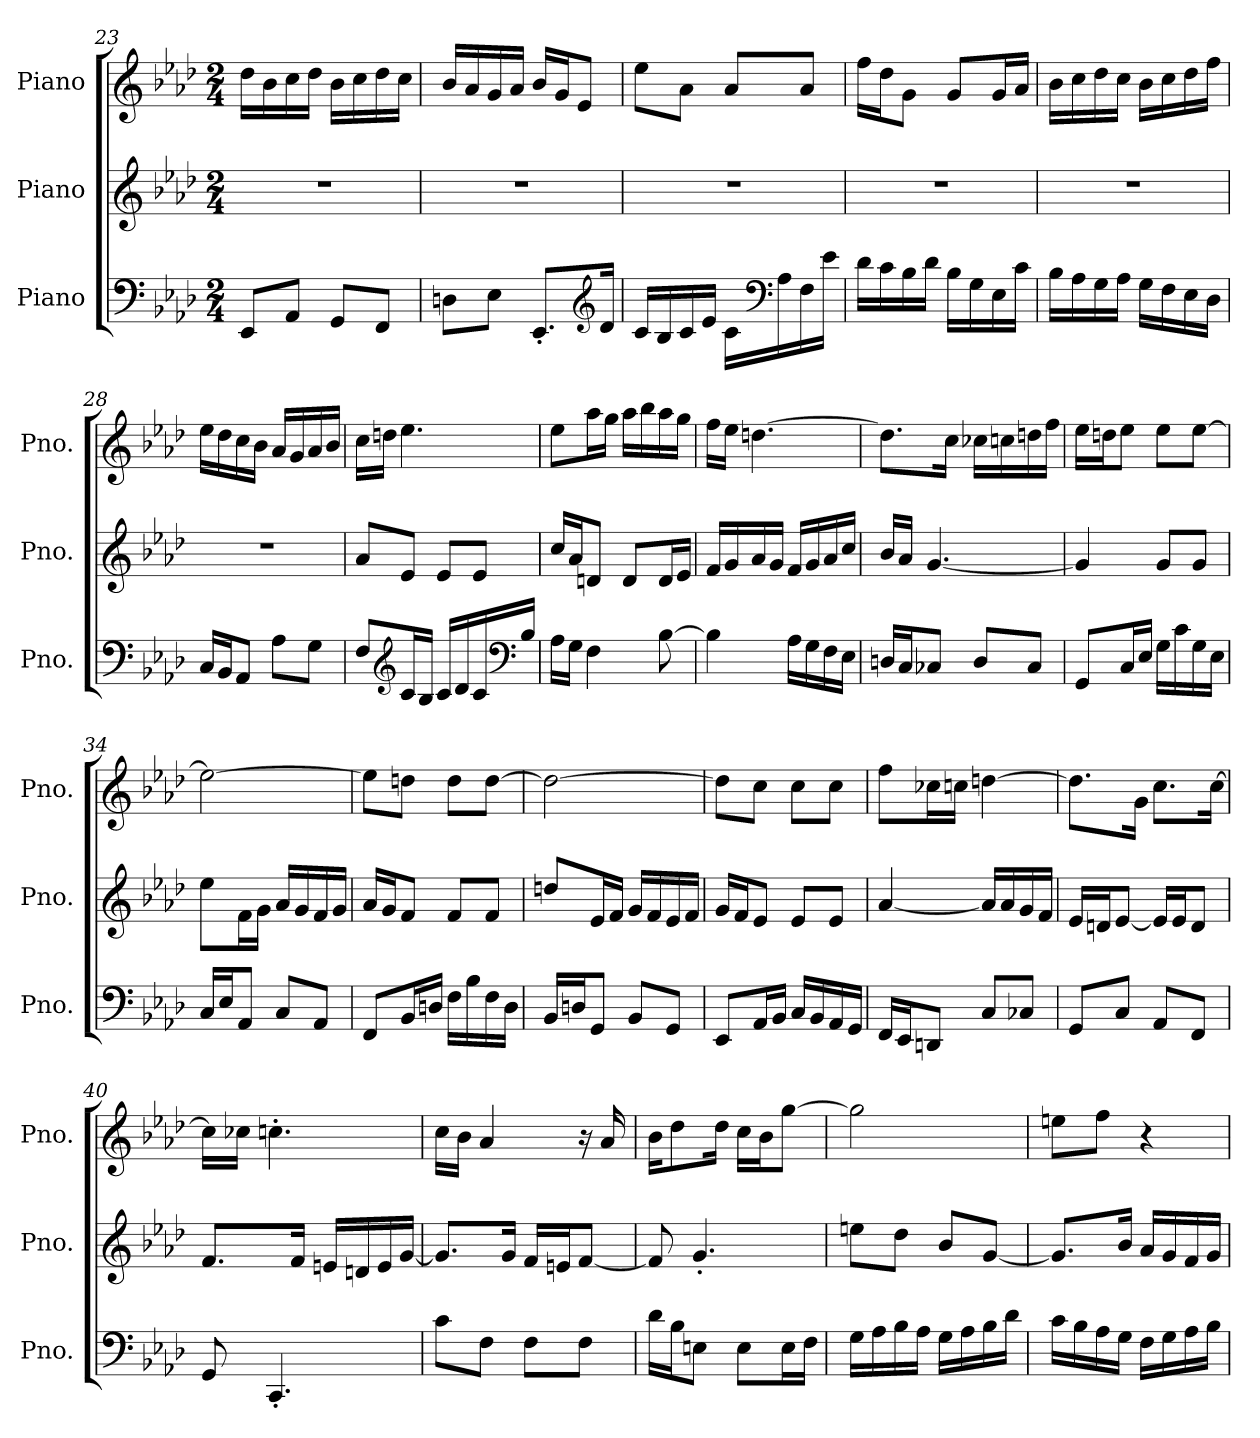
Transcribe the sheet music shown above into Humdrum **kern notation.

**kern	**kern	**kern
*part3	*part2	*part1
*staff3	*staff2	*staff1
*I"Piano	*I"Piano	*I"Piano
*I'Pno.	*I'Pno.	*I'Pno.
*clefF4	*clefG2	*clefG2
*k[b-e-a-d-]	*k[b-e-a-d-]	*k[b-e-a-d-]
*M2/4	*M2/4	*M2/4
=23	=23	=23
8EE-/L	2r	16dd-\LL
.	.	16b-\
8AA-/J	.	16cc\
.	.	16dd-\JJ
8GG/L	.	16b-\LL
.	.	16cc\
8FF/J	.	16dd-\
.	.	16cc\JJ
!!LO:LB:g=z
=24	=24	=24
8Dn\L	2r	16b-/LL
.	.	16a-/
8E-\J	.	16g/
.	.	16a-/JJ
8.EE-'/L	.	16b-/LL
.	.	16g/J
.	.	8e-/J
*clefG2	*	*
16d-/Jk	.	.
=25	=25	=25
16c/LL	2r	8ee-\L
16B-/	.	.
16c/	.	8a-\J
16e-/JJ	.	.
16c\LL	.	8a-/L
*clefF4	*	*
16A-\	.	.
16F\	.	8a-/J
16e-\JJ	.	.
=26	=26	=26
16d-\LL	2r	16ff\LL
16c\	.	16dd-\J
16B-\	.	8g\J
16d-\JJ	.	.
16B-\LL	.	8g/L
16G\	.	.
16E-\	.	16g/L
16c\JJ	.	16a-/JJ
=27	=27	=27
16B-\LL	2r	16b-\LL
16A-\	.	16cc\
16G\	.	16dd-\
16A-\JJ	.	16cc\JJ
16G\LL	.	16b-\LL
16F\	.	16cc\
16E-\	.	16dd-\
16D-\JJ	.	16ff\JJ
=28	=28	=28
16C/LL	2r	16ee-\LL
16BB-/J	.	16dd-\
8AA-/J	.	16cc\
.	.	16b-\JJ
8A-\L	.	16a-/LL
.	.	16g/
8G\J	.	16a-/
.	.	16b-/JJ
!!LO:LB:g=z
=29	=29	=29
8F/L	8a-/L	16cc\LL
.	.	16ddn\JJ
*clefG2	*	*
16c/L	8e-/J	4.ee-\
16B-/JJ	.	.
16c/LL	8e-/L	.
16d-/	.	.
16c/	8e-/J	.
*clefF4	*	*
16B-/JJ	.	.
=30	=30	=30
16A-\LL	16cc/LL	8ee-\L
16G\JJ	16a-/J	.
4F\	8dn/J	16aa-\L
.	.	16gg\JJ
.	8d/L	16aa-\LL
.	.	16bb-\
[8B-\	16d/L	16aa-\
.	16e-/JJ	16gg\JJ
=31	=31	=31
4B-\]	16f/LL	16ff\LL
.	16g/	16ee-\JJ
.	16a-/	[4.ddn\
.	16g/JJ	.
16A-\LL	16f/LL	.
16G\	16g/	.
16F\	16a-/	.
16E-\JJ	16cc/JJ	.
=32	=32	=32
16Dn/LL	16b-/LL	8.dd\L]
16C/J	16a-/JJ	.
8C-X/J	[4.g/	.
.	.	16cc\Jk
8D/L	.	16cc-X\LL
.	.	16ccn\
8C-/J	.	16ddn\
.	.	16ff\JJ
!!LO:LB:g=z
=33	=33	=33
8GG/L	4g/]	16ee-\LL
.	.	16ddn\J
16C/L	.	8ee-\J
16E-/JJ	.	.
16G\LL	8g/L	8ee-\L
16c\	.	.
16G\	8g/J	[8ee-\J
16E-\JJ	.	.
=34	=34	=34
16C/LL	8ee-\L	2ee-\_
16E-/J	.	.
8AA-/J	16f\L	.
.	16g\JJ	.
8C/L	16a-/LL	.
.	16g/	.
8AA-/J	16f/	.
.	16g/JJ	.
=35	=35	=35
8FF/L	16a-/LL	8ee-\L]
.	16g/J	.
16BB-/L	8f/J	8ddn\J
16Dn/JJ	.	.
16F\LL	8f/L	8dd\L
16B-\	.	.
16F\	8f/J	[8dd\J
16D\JJ	.	.
=36	=36	=36
16BB-/LL	8ddn/L	2dd\_
16Dn/J	.	.
8GG/J	16e-/L	.
.	16f/JJ	.
8BB-/L	16g/LL	.
.	16f/	.
8GG/J	16e-/	.
.	16f/JJ	.
=37	=37	=37
8EE-/L	16g/LL	8dd\L]
.	16f/J	.
16AA-/L	8e-/J	8cc\J
16BB-/JJ	.	.
16C/LL	8e-/L	8cc\L
16BB-/	.	.
16AA-/	8e-/J	8cc\J
16GG/JJ	.	.
!!LO:PB:g=z
=38	=38	=38
16FF/LL	[4a-/	8ff\L
16EE-/J	.	.
8DDn/J	.	16cc-X\L
.	.	16ccn\JJ
8C/L	16a-/LL]	[4ddn\
.	16a-/	.
8C-X/J	16g/	.
.	16f/JJ	.
=39	=39	=39
8GG/L	16e-/LL	8.dd\L]
.	16dn/J	.
8C/J	[8e-/J	.
.	.	16g\Jk
8AA-/L	16e-/LL]	8.cc\L
.	16e-/J	.
8FF/J	8d/J	.
.	.	[16cc\Jk
=40	=40	=40
8GG/	8.f/L	16cc\LL]
.	.	16cc-X\JJ
4.CC'/	.	4.ccn'\
.	16f/Jk	.
.	16en/LL	.
.	16dn/	.
.	16e/	.
.	[16g/JJ	.
=41	=41	=41
8c\L	8.g/L]	16cc\LL
.	.	16b-\JJ
8F\J	.	4a-/
.	16g/Jk	.
8F\L	16f/LL	.
.	16en/J	.
8F\J	[8f/J	16r
.	.	16a-/
!!LO:LB:g=z
=42	=42	=42
16d-\LL	8f/]	16b-\KL
16B-\J	.	8dd-\
8En\J	4.g'/	.
.	.	16dd-\Jk
8E\L	.	16cc\LL
.	.	16b-\J
16E\L	.	[8gg\J
16F\JJ	.	.
=43	=43	=43
16G\LL	8een\L	2gg\]
16A-\	.	.
16B-\	8dd-\J	.
16A-\JJ	.	.
16G\LL	8b-/L	.
16A-\	.	.
16B-\	[8g/J	.
16d-\JJ	.	.
=44	=44	=44
16c\LL	8.g/L]	8een\L
16B-\	.	.
16A-\	.	8ff\J
16G\JJ	16b-/Jk	.
16F\LL	16a-/LL	4r
16G\	16g/	.
16A-\	16f/	.
16B-\JJ	16g/JJ	.
=	=	=
*-	*-	*-
